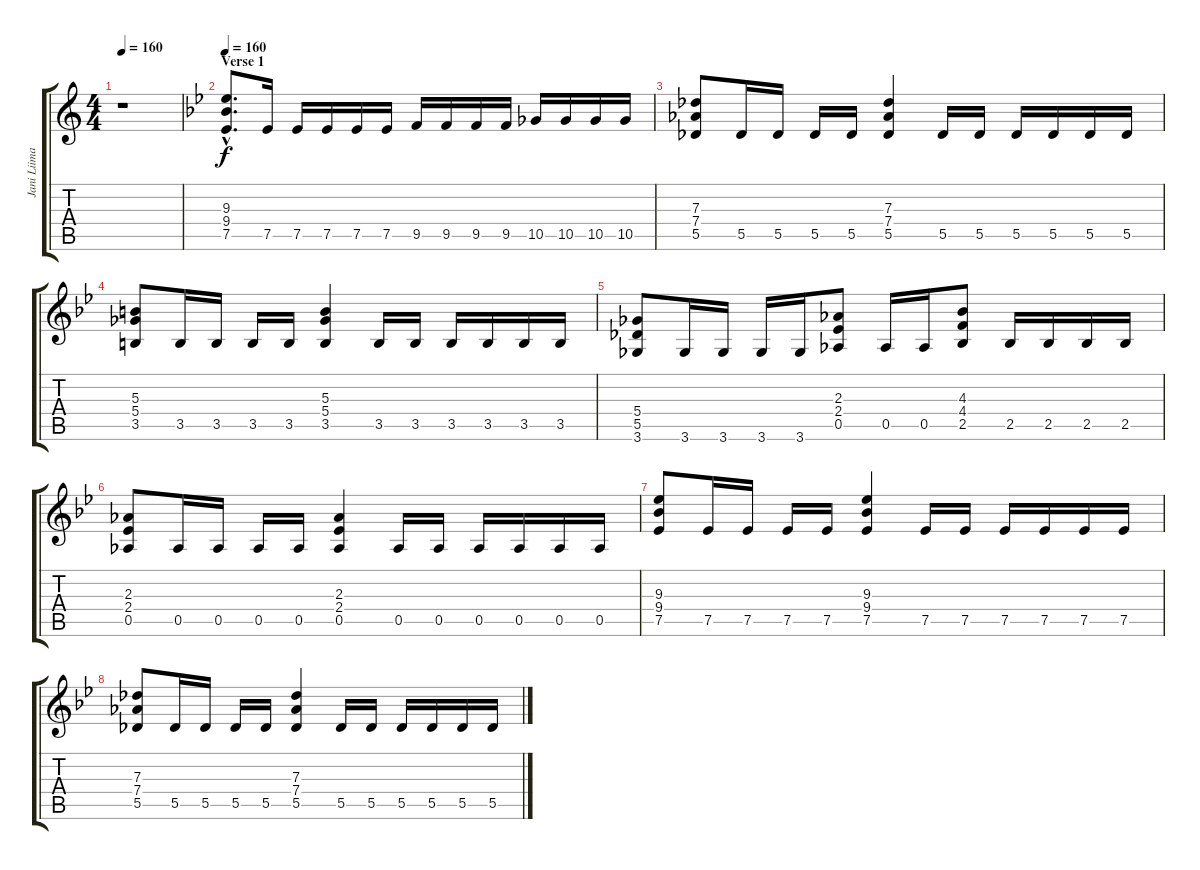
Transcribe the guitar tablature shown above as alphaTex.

\track ("Jani Liimatainen 2" "Jani Liima") {instrument distortionguitar}
\staff {score tabs}
\tuning (Eb4 Bb3 Gb3 Db3 Ab2 Eb2) {hide}
\ts (4 4)
\tempo 160
\clef g2
\ks c
r.1{dy mp} |
\section ("" "Verse 1")
\tempo 160
\ks gminor
(9.3{hac} 9.4{hac} 7.5{hac}).8{d dy f volume 14 balance 11 instrument distortionguitar} 7.5.16 7.5.16 7.5.16 7.5.16 7.5.16 9.5.16 9.5.16 9.5.16 9.5.16 10.5.16 10.5.16 10.5.16 10.5.16 |
(7.3 7.4 5.5).8 5.5.16 5.5.16 5.5.16 5.5.16 (7.3 7.4 5.5).4 5.5.16 5.5.16 5.5.16 5.5.16 5.5.16 5.5.16 |
(5.3 5.4 3.5).8 3.5.16 3.5.16 3.5.16 3.5.16 (5.3 5.4 3.5).4 3.5.16 3.5.16 3.5.16 3.5.16 3.5.16 3.5.16 |
(5.4 5.5 3.6).8 3.6.16 3.6.16 3.6.16 3.6.16 (2.3 2.4 0.5).8 0.5.16 0.5.16 (4.3 4.4 2.5).8 2.5.16 2.5.16 2.5.16 2.5.16 |
(2.3 2.4 0.5).8 0.5.16 0.5.16 0.5.16 0.5.16 (2.3 2.4 0.5).4 0.5.16 0.5.16 0.5.16 0.5.16 0.5.16 0.5.16 |
(9.3 9.4 7.5).8 7.5.16 7.5.16 7.5.16 7.5.16 (9.3 9.4 7.5).4 7.5.16 7.5.16 7.5.16 7.5.16 7.5.16 7.5.16 |
(7.3 7.4 5.5).8 5.5.16 5.5.16 5.5.16 5.5.16 (7.3 7.4 5.5).4 5.5.16 5.5.16 5.5.16 5.5.16 5.5.16 5.5.16
